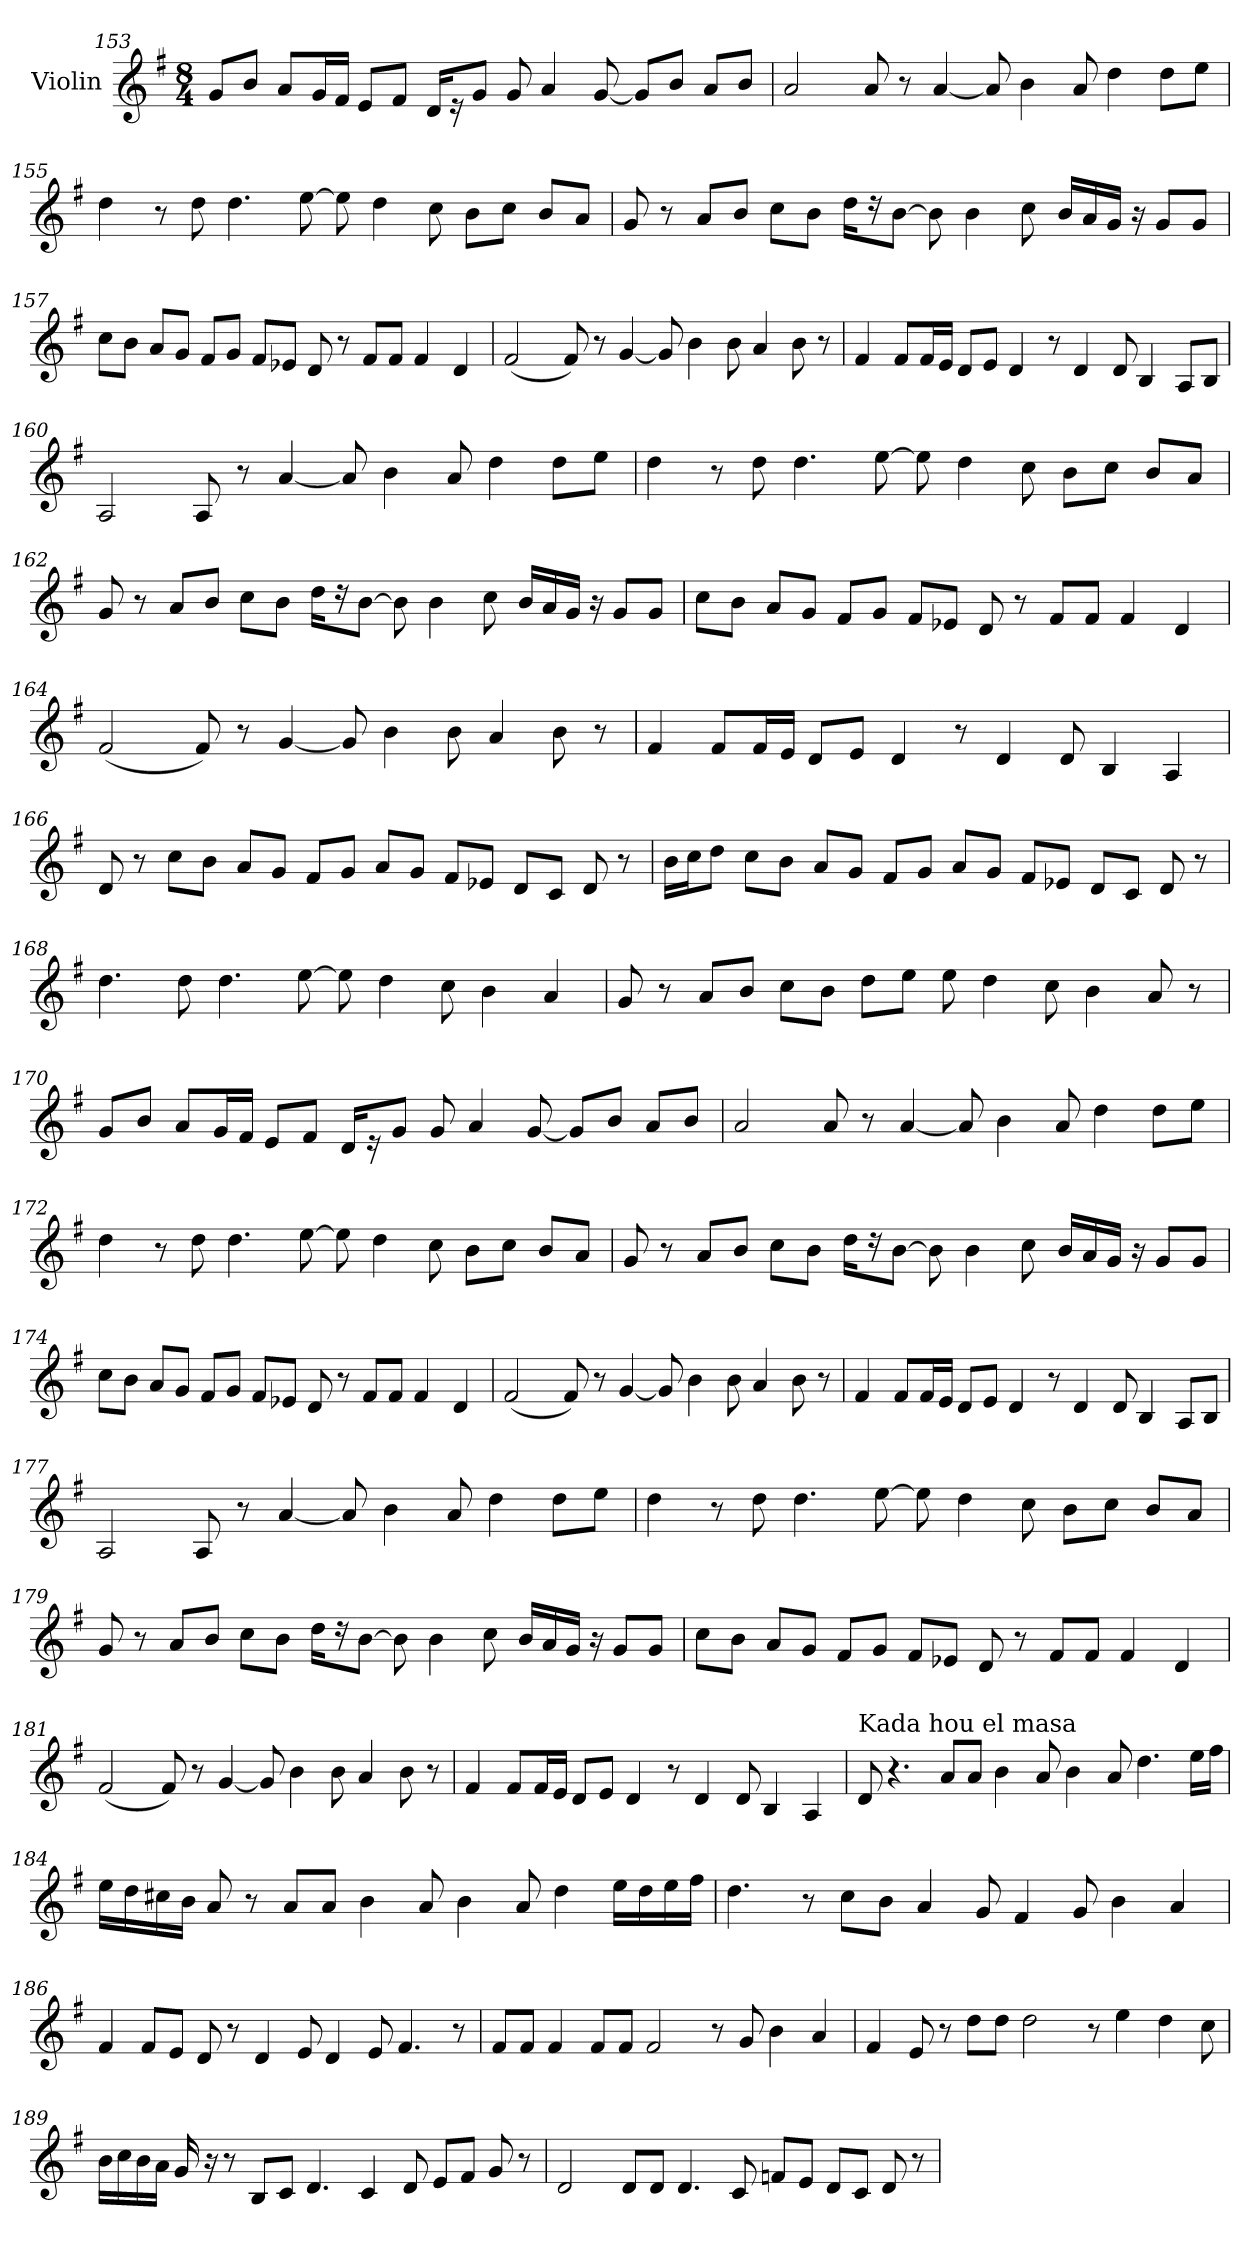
**kern
*part1
*staff1
*I"Violin
!!LO:LB:g=z
*clefG2
*k[f#]
*G:
*M8/4
=153
8g/L
8b/J
8a/L
16g/L
16f#/JJ
8e/L
8f#/J
16d/KL
16r
8g/J
8g/
4a/
[8g/
8g/L]
8b/J
8a/L
8b/J
=154
2a/
8a/
8r
[4a/
8a/]
4b\
8a/
4dd\
8dd\L
8ee\J
!!LO:LB:g=z
=155
4dd\
8r
8dd\
4.dd\
[8ee\
8ee\]
4dd\
8cc\
8b\L
8cc\J
8b/L
8a/J
=156
8g/
8r
8a/L
8b/J
8cc\L
8b\J
16dd\KL
16r
[8b\J
8b\]
4b\
8cc\
16b/LL
16a/
16g/JJ
16r
8g/L
8g/J
!!LO:LB:g=z
=157
8cc\L
8b\J
8a/L
8g/J
8f#/L
8g/J
8f#/L
8e-X/J
8d/
8r
8f#/L
8f#/J
4f#/
4d/
=158
(<2f#/
8f#/)
8r
[4g/
8g/]
4b\
8b\
4a/
8b\
8r
!!LO:LB:g=z
=159
4f#/
8f#/L
16f#/L
16e/JJ
8d/L
8e/J
4d/
8r
4d/
8d/
4B/
8A/L
8B/J
=160
2A/
8A/
8r
[4a/
8a/]
4b\
8a/
4dd\
8dd\L
8ee\J
!!LO:LB:g=z
=161
4dd\
8r
8dd\
4.dd\
[8ee\
8ee\]
4dd\
8cc\
8b\L
8cc\J
8b/L
8a/J
=162
8g/
8r
8a/L
8b/J
8cc\L
8b\J
16dd\KL
16r
[8b\J
8b\]
4b\
8cc\
16b/LL
16a/
16g/JJ
16r
8g/L
8g/J
!!LO:PB:g=z
=163
8cc\L
8b\J
8a/L
8g/J
8f#/L
8g/J
8f#/L
8e-X/J
8d/
8r
8f#/L
8f#/J
4f#/
4d/
=164
(<2f#/
8f#/)
8r
[4g/
8g/]
4b\
8b\
4a/
8b\
8r
!!LO:LB:g=z
=165
4f#/
8f#/L
16f#/L
16e/JJ
8d/L
8e/J
4d/
8r
4d/
8d/
4B/
4A/
=166
8d/
8r
8cc\L
8b\J
8a/L
8g/J
8f#/L
8g/J
8a/L
8g/J
8f#/L
8e-X/J
8d/L
8c/J
8d/
8r
!!LO:LB:g=z
=167
16b\LL
16cc\J
8dd\J
8cc\L
8b\J
8a/L
8g/J
8f#/L
8g/J
8a/L
8g/J
8f#/L
8e-X/J
8d/L
8c/J
8d/
8r
=168
4.dd\
8dd\
4.dd\
[8ee\
8ee\]
4dd\
8cc\
4b\
4a/
!!LO:LB:g=z
=169
8g/
8r
8a/L
8b/J
8cc\L
8b\J
8dd\L
8ee\J
8ee\
4dd\
8cc\
4b\
8a/
8r
=170
8g/L
8b/J
8a/L
16g/L
16f#/JJ
8e/L
8f#/J
16d/KL
16r
8g/J
8g/
4a/
[8g/
8g/L]
8b/J
8a/L
8b/J
!!LO:LB:g=z
=171
2a/
8a/
8r
[4a/
8a/]
4b\
8a/
4dd\
8dd\L
8ee\J
=172
4dd\
8r
8dd\
4.dd\
[8ee\
8ee\]
4dd\
8cc\
8b\L
8cc\J
8b/L
8a/J
!!LO:LB:g=z
=173
8g/
8r
8a/L
8b/J
8cc\L
8b\J
16dd\KL
16r
[8b\J
8b\]
4b\
8cc\
16b/LL
16a/
16g/JJ
16r
8g/L
8g/J
=174
8cc\L
8b\J
8a/L
8g/J
8f#/L
8g/J
8f#/L
8e-X/J
8d/
8r
8f#/L
8f#/J
4f#/
4d/
!!LO:LB:g=z
=175
(<2f#/
8f#/)
8r
[4g/
8g/]
4b\
8b\
4a/
8b\
8r
=176
4f#/
8f#/L
16f#/L
16e/JJ
8d/L
8e/J
4d/
8r
4d/
8d/
4B/
8A/L
8B/J
!!LO:LB:g=z
=177
2A/
8A/
8r
[4a/
8a/]
4b\
8a/
4dd\
8dd\L
8ee\J
=178
4dd\
8r
8dd\
4.dd\
[8ee\
8ee\]
4dd\
8cc\
8b\L
8cc\J
8b/L
8a/J
!!LO:PB:g=z
=179
8g/
8r
8a/L
8b/J
8cc\L
8b\J
16dd\KL
16r
[8b\J
8b\]
4b\
8cc\
16b/LL
16a/
16g/JJ
16r
8g/L
8g/J
=180
8cc\L
8b\J
8a/L
8g/J
8f#/L
8g/J
8f#/L
8e-X/J
8d/
8r
8f#/L
8f#/J
4f#/
4d/
!!LO:LB:g=z
=181
(<2f#/
8f#/)
8r
[4g/
8g/]
4b\
8b\
4a/
8b\
8r
=182
4f#/
8f#/L
16f#/L
16e/JJ
8d/L
8e/J
4d/
8r
4d/
8d/
4B/
4A/
!!LO:LB:g=z
=183
!LO:TX:a:t=Kada hou el masa
8d/
4.r
8a/L
8a/J
4b\
8a/
4b\
8a/
4.dd\
16ee\LL
16ff#\JJ
=184
16ee\LL
16dd\
16cc#X\
16b\JJ
8a/
8r
8a/L
8a/J
4b\
8a/
4b\
8a/
4dd\
16ee\LL
16dd\
16ee\
16ff#\JJ
!!LO:LB:g=z
=185
4.dd\
8r
8cc\L
8b\J
4a/
8g/
4f#/
8g/
4b\
4a/
!!LO:LB:g=z
=186
4f#/
8f#/L
8e/J
8d/
8r
4d/
8e/
4d/
8e/
4.f#/
8r
=187
8f#/L
8f#/J
4f#/
8f#/L
8f#/J
2f#/
8r
8g/
4b\
4a/
!!LO:LB:g=z
=188
4f#/
8e/
8r
8dd\L
8dd\J
2dd\
8r
4ee\
4dd\
8cc\
=189
16b\LL
16cc\
16b\
16a\JJ
16g/
16r
8r
8B/L
8c/J
4.d/
4c/
8d/
8e/L
8f#/J
8g/
8r
!!LO:LB:g=z
=190
2d/
8d/L
8d/J
4.d/
8c/
8fn/L
8e/J
8d/L
8c/J
8d/
8r
=
*-
